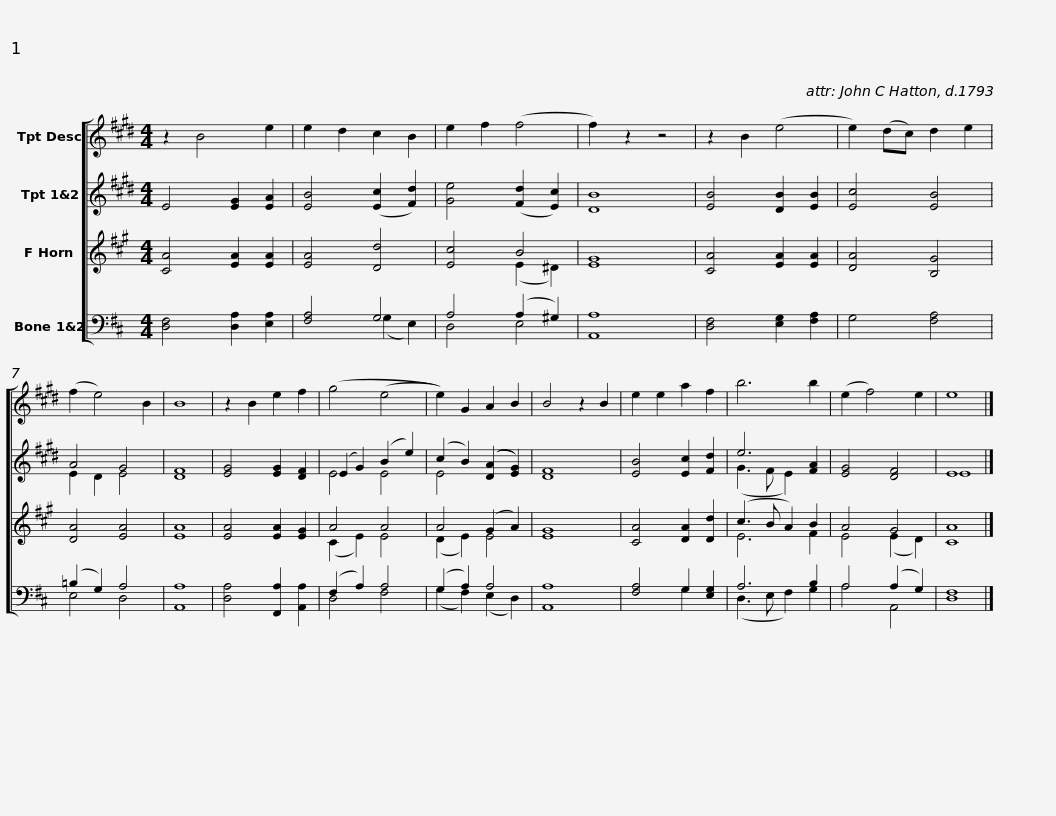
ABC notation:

X:1
%%score [ 1 ( 2 3 ) ( 4 5 ) ( 6 7 ) ]
L:1/8
M:4/4
I:linebreak $
K:D
V:1 treble transpose=-2
V:2 treble transpose=-2
V:3 treble transpose="-2 "
V:4 treble transpose=-7
V:5 treble transpose="-7 "
V:6 bass
V:7 bass
V:1
[K:E] z2 B4 e2 | e2 d2 c2 B2 | e2 f2 (f4 | f2) z2 z4 | z2 B2 (e4 | %5
 e2) (dc) d2 e2 | (f2 e4) B2 | B8 |$ z2 B2 e2 f2 | (g4 (e4 | %10
 e2)) G2 A2 B2 | B4 z2 B2 | e2 e2 a2 f2 | b6 b2 | (e2 f4) e2 | %15
 e8 |] %16
V:2
[K:E] E4 [EG]2 [EA]2 | [EB]4 ([Ec]2 [Fd]2) | [Ge]4 ([Fd]2 [Ec]2) | [DB]8 | [EB]4 [DB]2 [EB]2 | %5
 [Ec]4 [EB]4 | A4 G4 | [DF]8 |$ [EG]4 [EG]2 [DF]2 | (E2 G2) (B2 e2) | %10
 (c2 B2) (([DA]2 [EG]2)) | [DF]8 | [EB]4 [Ec]2 [Fd]2 | e6 [FA]2 | [EG]4 [DF]4 | %15
 E8 |] %16
V:3
[K:E] x8 | x8 | x8 | x8 | x8 | %5
 x8 | E2 D2 E4 | x8 |$ x8 | E4 E4 | %10
 E4 x4 | x8 | x8 | (G3 F E2) x2 | x8 | %15
 E8 |] %16
V:4
[K:A] [CA]4 [EA]2 [EA]2 | [EA]4 [Dd]4 | [Ec]4 B4 | [EG]8 | [CA]4 [EA]2 [EA]2 | %5
 [DA]4 [B,G]4 | [DA]4 [EA]4 | [EA]8 |$ [EA]4 [EA]2 [EG]2 | A4 A4 | %10
 A4 (G2 A2) | G8 | [CA]4 [DA]2 [Dd]2 | (c3 B A2) B2 | A4 G4 | %15
 A8 |] %16
V:5
[K:A] x8 | x8 | x4 (E2 ^D2) | x8 | x8 | %5
 x8 | x8 | x8 |$ x8 | (C2 E2) E4 | %10
 (D2 E2) E4 | E8 | x8 | E6 F2 | E4 (E2 D2) | %15
 C8 |] %16
V:6
 [D,F,]4 [D,A,]2 [E,A,]2 | [F,A,]4 G,4 | A,4 (A,2 ^G,2) | A,8 | [D,F,]4 [E,G,]2 [F,A,]2 | %5
 G,4 [F,A,]4 | (=B,2 G,2) A,4 | A,8 |$ [D,A,]4 [F,,A,]2 [A,,A,]2 | (F,2 A,2) A,4 | %10
 (G,2 A,2) A,4 | A,8 | [F,A,]4 G,2 [E,G,]2 | A,6 B,2 | A,4 (A,2 G,2) | %15
 [D,F,]8 |] %16
V:7
 x8 | x4 (G,2 E,2) | D,4 E,4 | A,,8 | x8 | %5
 x8 | E,4 D,4 | A,,8 |$ x8 | D,4 F,4 | %10
 (G,2 F,2) (E,2 D,2) | A,,8 | x4 G,2 x2 | (D,3 E, F,2) G,2 | A,4 A,,4 | %15
 x8 |] %16
